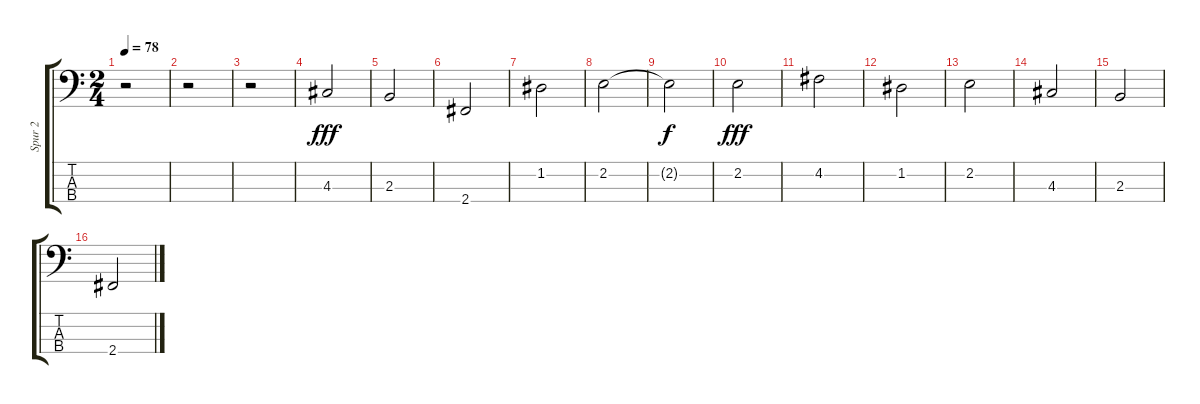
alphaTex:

\track ("Spur 2" "Spur 2") {instrument fretlessbass}
\staff {score tabs}
\tuning (G2 D2 A1 E1) {hide}
\ts (2 4)
\tempo 78
\clef f4
\ks c
r.2{dy fff} |
r.2 |
r.2 |
4.3.2 |
2.3.2 |
2.4.2 |
1.2.2 |
2.2.2 |
2.2{t}.2{dy f} |
2.2.2{dy fff} |
4.2.2 |
1.2.2 |
2.2.2 |
4.3.2 |
2.3.2 |
2.4.2
